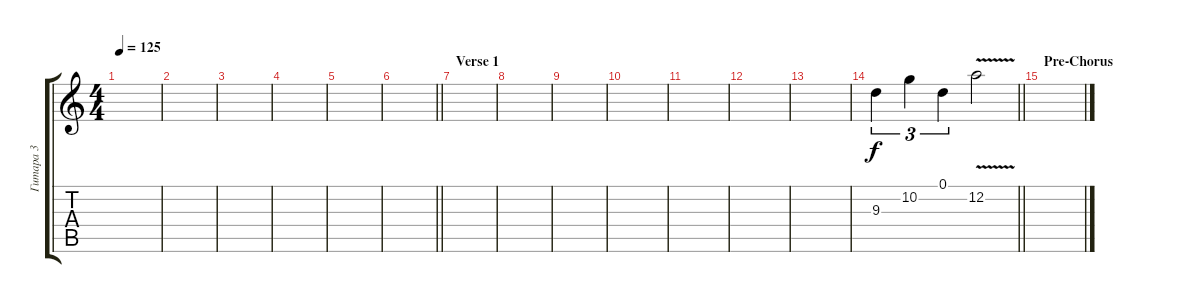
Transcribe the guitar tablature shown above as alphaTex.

\track ("Гитара 3" "Гитара 3") {instrument distortionguitar}
\staff {score tabs}
\tuning (D4 A3 F3 C3 G2 D2) {hide}
\ts (4 4)
\tempo 125
\clef g2
\ks c
|
|
|
|
|
\barLineRight lightlight
|
\section ("" "Verse 1")
|
|
|
|
|
|
|
\barLineRight lightlight
9.3.4{tu (3 2)} 10.2.4{tu (3 2)} 0.1.4{tu (3 2)} 12.2{v}.2 |
\section ("" "Pre-Chorus")
